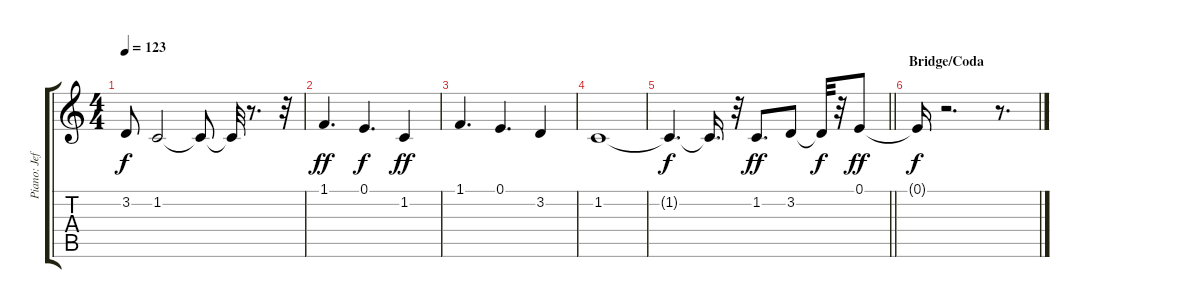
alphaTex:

\track ("Piano: Jeff Jacobs" "Piano: Jef") {instrument lead8bassandlead}
\staff {score tabs}
\tuning (E4 B3 G3 D3 A2 E2) {hide}
\ts (4 4)
\tempo 123
\clef g2
\ks c
3.2.8{dy f} 1.2.2 1.2{t}.8 1.2{t}.32 r.8{d} r.32 |
1.1.4{d dy ff} 0.1.4{d dy f} 1.2.4{dy ff} |
1.1.4{d} 0.1.4{d} 3.2.4 |
1.2.1 |
\barLineRight lightlight
1.2{t}.4{d dy f} 1.2{t}.16{d} r.32 1.2.8{d dy ff} 3.2.8 3.2{t}.32{dy f} r.32 0.1.8{dy ff} |
\section ("" "Bridge/Coda")
0.1{t}.16{dy f} r.2{d} r.8{d}
